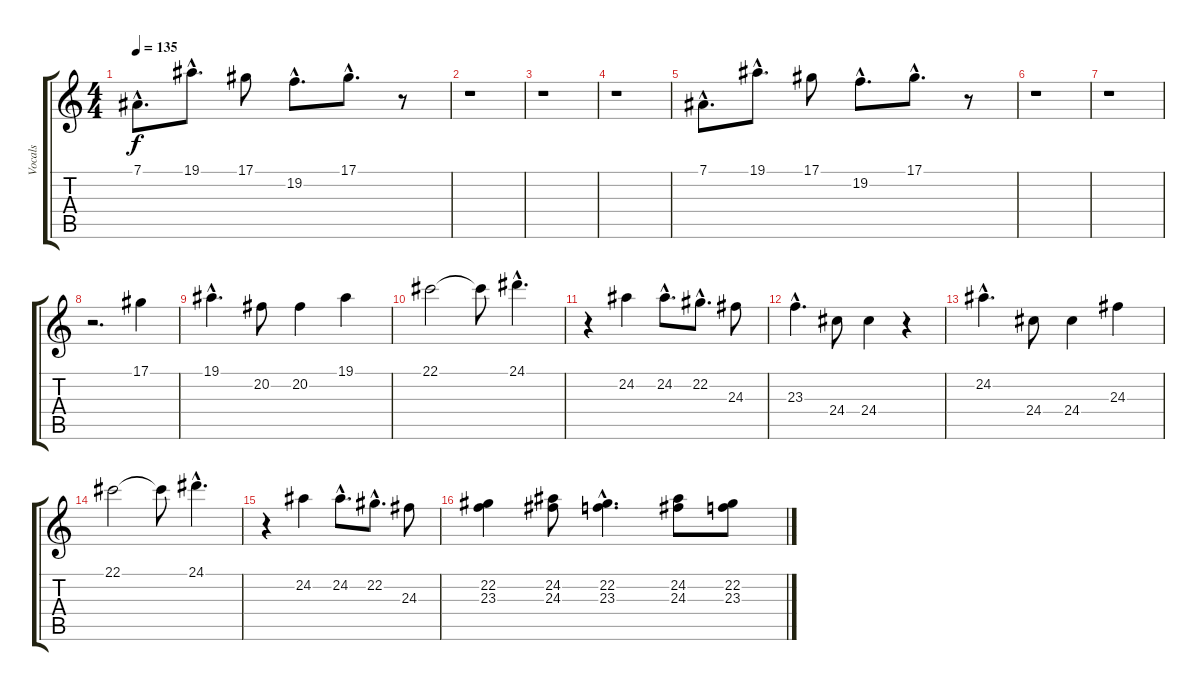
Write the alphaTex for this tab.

\track ("Vocals" "Vocals") {instrument violin}
\staff {score tabs}
\tuning (Eb4 Bb3 Gb3 Db3 Ab2 Eb2) {hide}
\ts (4 4)
\tempo 135
\clef g2
\ks c
7.1{hac}.8{d dy f} 19.1{hac}.8{d} 17.1.8 19.2{hac}.8{d} 17.1{hac}.8{d} r.8 |
r.1 |
r.1 |
r.1 |
7.1{hac}.8{d} 19.1{hac}.8{d} 17.1.8 19.2{hac}.8{d} 17.1{hac}.8{d} r.8 |
r.1 |
r.1 |
r.2{d} 17.1.4 |
19.1{hac}.4{d} 20.2.8 20.2.4 19.1.4 |
22.1.2 22.1{t}.8 24.1{hac}.4{d} |
r.4 24.2.4 24.2{hac}.8{d} 22.2{hac}.8{d} 24.3.8 |
23.3{hac}.4{d} 24.4.8 24.4.4 r.4 |
24.2{hac}.4{d} 24.4.8 24.4.4 24.3.4 |
22.1.2 22.1{t}.8 24.1{hac}.4{d} |
r.4 24.2.4 24.2{hac}.8{d} 22.2{hac}.8{d} 24.3.8 |
(22.2 23.3).4 (24.2 24.3).8 (22.2{hac} 23.3{hac}).4{d} (24.2 24.3).8 (22.2 23.3).8
